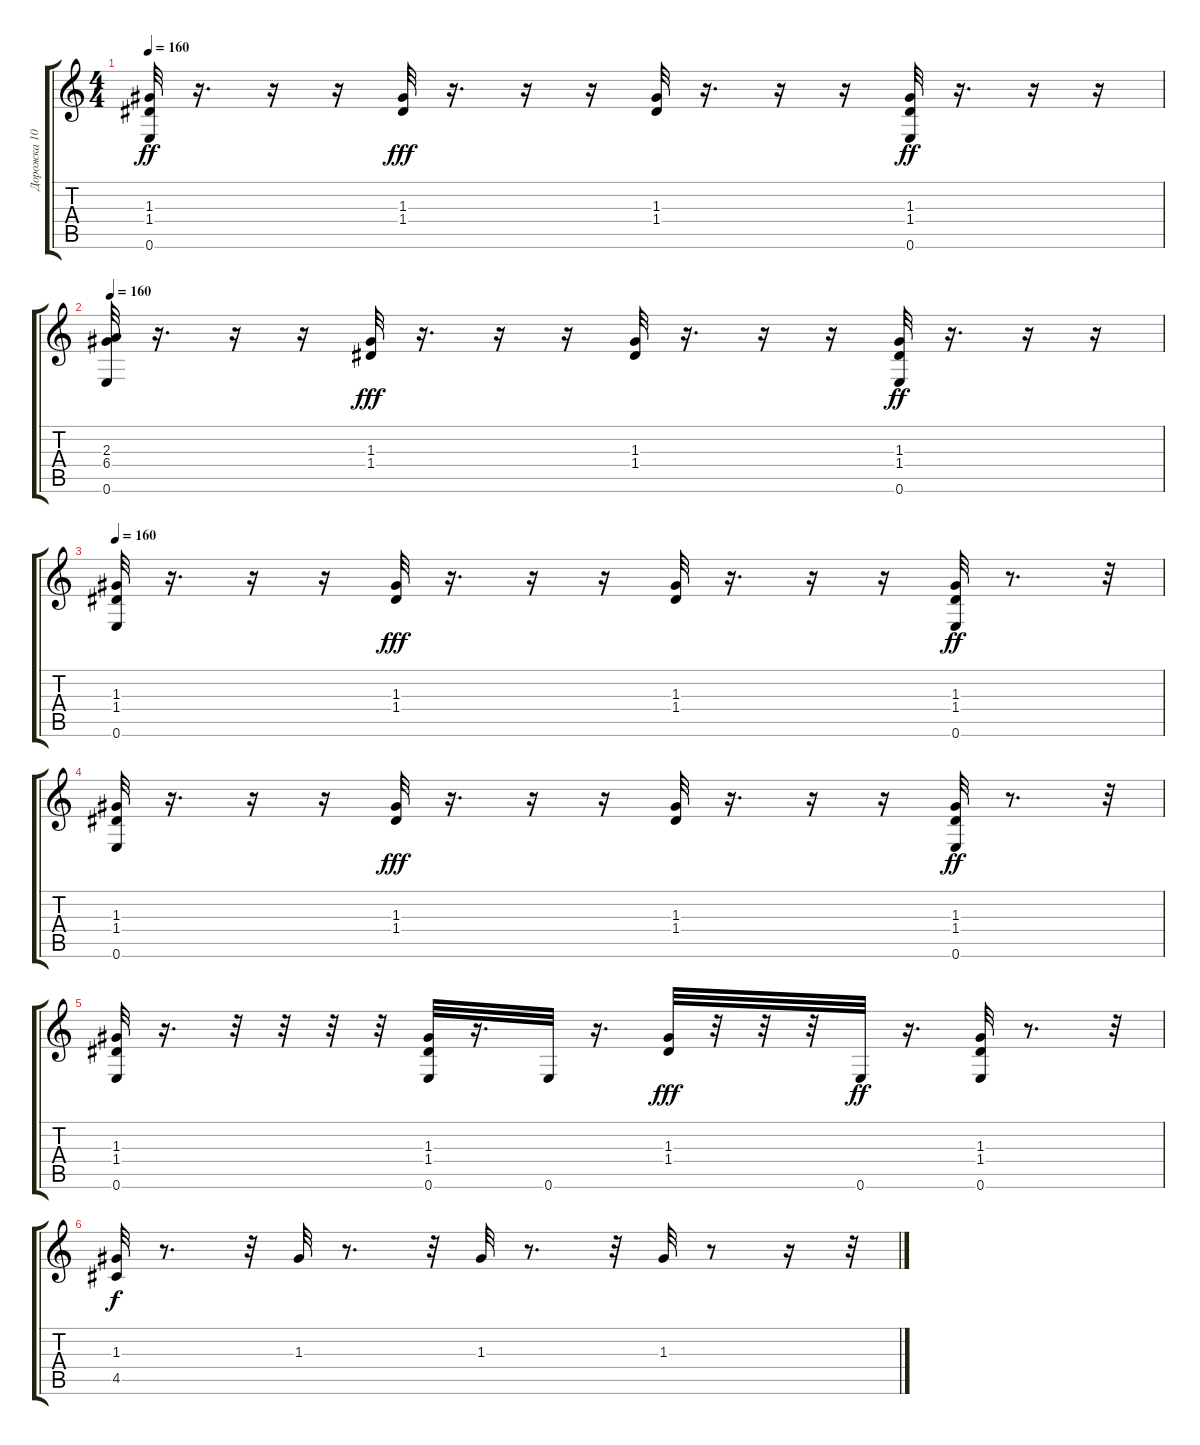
\track ("Дорожка 10" "Дорожка 10") {instrument acousticguitarnylon}
\staff {score tabs}
\tuning (E4 B3 G3 D3 A2 E2) {hide}
\ts (4 4)
\tempo 160
\clef g2
\ks c
(1.3 1.4 0.6).32{dy ff} r.16{d} r.16 r.16 (1.3 1.4).32{dy fff} r.16{d} r.16 r.16 (1.3 1.4).32 r.16{d} r.16 r.16 (1.3 1.4 0.6).32{dy ff} r.16{d} r.16 r.16 |
\tempo 160
(2.3 6.4 0.6).32 r.16{d} r.16 r.16 (1.3 1.4).32{dy fff} r.16{d} r.16 r.16 (1.3 1.4).32 r.16{d} r.16 r.16 (1.3 1.4 0.6).32{dy ff} r.16{d} r.16 r.16 |
\tempo 160
(1.3 1.4 0.6).32 r.16{d} r.16 r.16 (1.3 1.4).32{dy fff} r.16{d} r.16 r.16 (1.3 1.4).32 r.16{d} r.16 r.16 (1.3 1.4 0.6).32{dy ff} r.8{d} r.32 |
(1.3 1.4 0.6).32 r.16{d} r.16 r.16 (1.3 1.4).32{dy fff} r.16{d} r.16 r.16 (1.3 1.4).32 r.16{d} r.16 r.16 (1.3 1.4 0.6).32{dy ff} r.8{d} r.32 |
(1.3 1.4 0.6).32 r.16{d} r.32 r.32 r.32 r.32 (1.3 1.4 0.6).32 r.16{d} 0.6.32 r.16{d} (1.3 1.4).32{dy fff} r.32 r.32 r.32 0.6.32{dy ff} r.16{d} (1.3 1.4 0.6).32 r.8{d} r.32 |
(1.3 4.5).32{dy f} r.8{d} r.32 1.3.32 r.8{d} r.32 1.3.32 r.8{d} r.32 1.3.32 r.8 r.16 r.32
